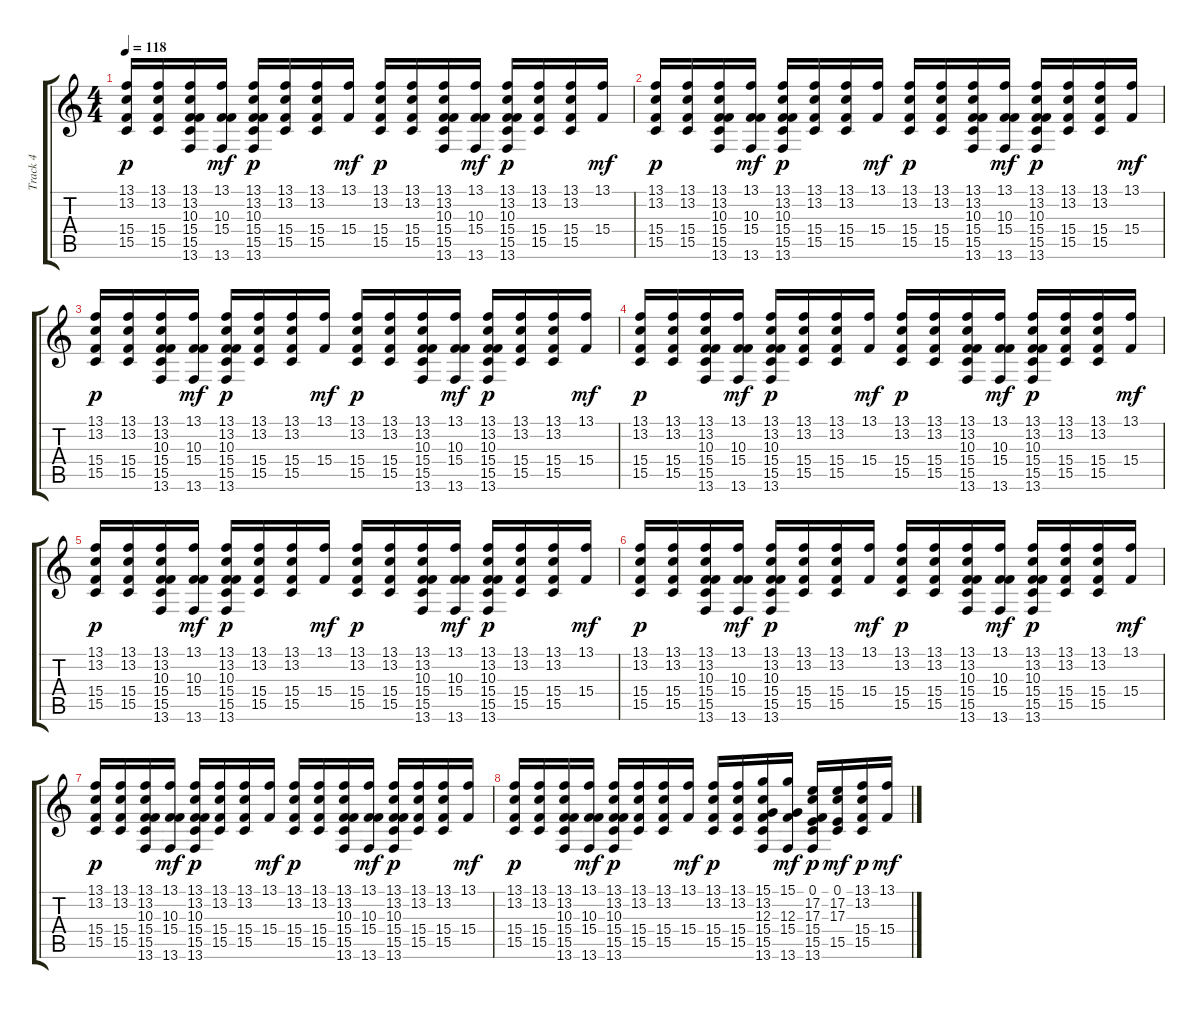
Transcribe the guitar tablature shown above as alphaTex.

\track ("Track 4" "Track 4") {instrument flute}
\staff {score tabs}
\tuning (E4 B3 G3 D3 A2 E2) {hide}
\ts (4 4)
\tempo 118
\clef g2
\ks c
(13.1 13.2 15.4 15.5).16{dy p} (13.1 13.2 15.4 15.5).16 (13.1 13.2 10.3 15.4 15.5 13.6).16 (13.1 10.3 15.4 13.6).16{dy mf} (13.1 13.2 10.3 15.4 15.5 13.6).16{dy p} (13.1 13.2 15.4 15.5).16 (13.1 13.2 15.4 15.5).16 (13.1 15.4).16{dy mf} (13.1 13.2 15.4 15.5).16{dy p} (13.1 13.2 15.4 15.5).16 (13.1 13.2 10.3 15.4 15.5 13.6).16 (13.1 10.3 15.4 13.6).16{dy mf} (13.1 13.2 10.3 15.4 15.5 13.6).16{dy p} (13.1 13.2 15.4 15.5).16 (13.1 13.2 15.4 15.5).16 (13.1 15.4).16{dy mf} |
(13.1 13.2 15.4 15.5).16{dy p} (13.1 13.2 15.4 15.5).16 (13.1 13.2 10.3 15.4 15.5 13.6).16 (13.1 10.3 15.4 13.6).16{dy mf} (13.1 13.2 10.3 15.4 15.5 13.6).16{dy p} (13.1 13.2 15.4 15.5).16 (13.1 13.2 15.4 15.5).16 (13.1 15.4).16{dy mf} (13.1 13.2 15.4 15.5).16{dy p} (13.1 13.2 15.4 15.5).16 (13.1 13.2 10.3 15.4 15.5 13.6).16 (13.1 10.3 15.4 13.6).16{dy mf} (13.1 13.2 10.3 15.4 15.5 13.6).16{dy p} (13.1 13.2 15.4 15.5).16 (13.1 13.2 15.4 15.5).16 (13.1 15.4).16{dy mf} |
(13.1 13.2 15.4 15.5).16{dy p} (13.1 13.2 15.4 15.5).16 (13.1 13.2 10.3 15.4 15.5 13.6).16 (13.1 10.3 15.4 13.6).16{dy mf} (13.1 13.2 10.3 15.4 15.5 13.6).16{dy p} (13.1 13.2 15.4 15.5).16 (13.1 13.2 15.4 15.5).16 (13.1 15.4).16{dy mf} (13.1 13.2 15.4 15.5).16{dy p} (13.1 13.2 15.4 15.5).16 (13.1 13.2 10.3 15.4 15.5 13.6).16 (13.1 10.3 15.4 13.6).16{dy mf} (13.1 13.2 10.3 15.4 15.5 13.6).16{dy p} (13.1 13.2 15.4 15.5).16 (13.1 13.2 15.4 15.5).16 (13.1 15.4).16{dy mf} |
(13.1 13.2 15.4 15.5).16{dy p} (13.1 13.2 15.4 15.5).16 (13.1 13.2 10.3 15.4 15.5 13.6).16 (13.1 10.3 15.4 13.6).16{dy mf} (13.1 13.2 10.3 15.4 15.5 13.6).16{dy p} (13.1 13.2 15.4 15.5).16 (13.1 13.2 15.4 15.5).16 (13.1 15.4).16{dy mf} (13.1 13.2 15.4 15.5).16{dy p} (13.1 13.2 15.4 15.5).16 (13.1 13.2 10.3 15.4 15.5 13.6).16 (13.1 10.3 15.4 13.6).16{dy mf} (13.1 13.2 10.3 15.4 15.5 13.6).16{dy p} (13.1 13.2 15.4 15.5).16 (13.1 13.2 15.4 15.5).16 (13.1 15.4).16{dy mf} |
(13.1 13.2 15.4 15.5).16{dy p} (13.1 13.2 15.4 15.5).16 (13.1 13.2 10.3 15.4 15.5 13.6).16 (13.1 10.3 15.4 13.6).16{dy mf} (13.1 13.2 10.3 15.4 15.5 13.6).16{dy p} (13.1 13.2 15.4 15.5).16 (13.1 13.2 15.4 15.5).16 (13.1 15.4).16{dy mf} (13.1 13.2 15.4 15.5).16{dy p} (13.1 13.2 15.4 15.5).16 (13.1 13.2 10.3 15.4 15.5 13.6).16 (13.1 10.3 15.4 13.6).16{dy mf} (13.1 13.2 10.3 15.4 15.5 13.6).16{dy p} (13.1 13.2 15.4 15.5).16 (13.1 13.2 15.4 15.5).16 (13.1 15.4).16{dy mf} |
(13.1 13.2 15.4 15.5).16{dy p} (13.1 13.2 15.4 15.5).16 (13.1 13.2 10.3 15.4 15.5 13.6).16 (13.1 10.3 15.4 13.6).16{dy mf} (13.1 13.2 10.3 15.4 15.5 13.6).16{dy p} (13.1 13.2 15.4 15.5).16 (13.1 13.2 15.4 15.5).16 (13.1 15.4).16{dy mf} (13.1 13.2 15.4 15.5).16{dy p} (13.1 13.2 15.4 15.5).16 (13.1 13.2 10.3 15.4 15.5 13.6).16 (13.1 10.3 15.4 13.6).16{dy mf} (13.1 13.2 10.3 15.4 15.5 13.6).16{dy p} (13.1 13.2 15.4 15.5).16 (13.1 13.2 15.4 15.5).16 (13.1 15.4).16{dy mf} |
(13.1 13.2 15.4 15.5).16{dy p} (13.1 13.2 15.4 15.5).16 (13.1 13.2 10.3 15.4 15.5 13.6).16 (13.1 10.3 15.4 13.6).16{dy mf} (13.1 13.2 10.3 15.4 15.5 13.6).16{dy p} (13.1 13.2 15.4 15.5).16 (13.1 13.2 15.4 15.5).16 (13.1 15.4).16{dy mf} (13.1 13.2 15.4 15.5).16{dy p} (13.1 13.2 15.4 15.5).16 (13.1 13.2 10.3 15.4 15.5 13.6).16 (13.1 10.3 15.4 13.6).16{dy mf} (13.1 13.2 10.3 15.4 15.5 13.6).16{dy p} (13.1 13.2 15.4 15.5).16 (13.1 13.2 15.4 15.5).16 (13.1 15.4).16{dy mf} |
(13.1 13.2 15.4 15.5).16{dy p} (13.1 13.2 15.4 15.5).16 (13.1 13.2 10.3 15.4 15.5 13.6).16 (13.1 10.3 15.4 13.6).16{dy mf} (13.1 13.2 10.3 15.4 15.5 13.6).16{dy p} (13.1 13.2 15.4 15.5).16 (13.1 13.2 15.4 15.5).16 (13.1 15.4).16{dy mf} (13.1 13.2 15.4 15.5).16{dy p} (13.1 13.2 15.4 15.5).16 (15.1 13.2 12.3 15.4 15.5 13.6).16 (15.1 12.3 15.4 13.6).16{dy mf} (0.1 17.2 17.3 15.4 15.5 13.6).16{dy p} (0.1 17.2 17.3 15.5).16{dy mf} (13.1 13.2 15.4 15.5).16{dy p} (13.1 15.4).16{dy mf}
